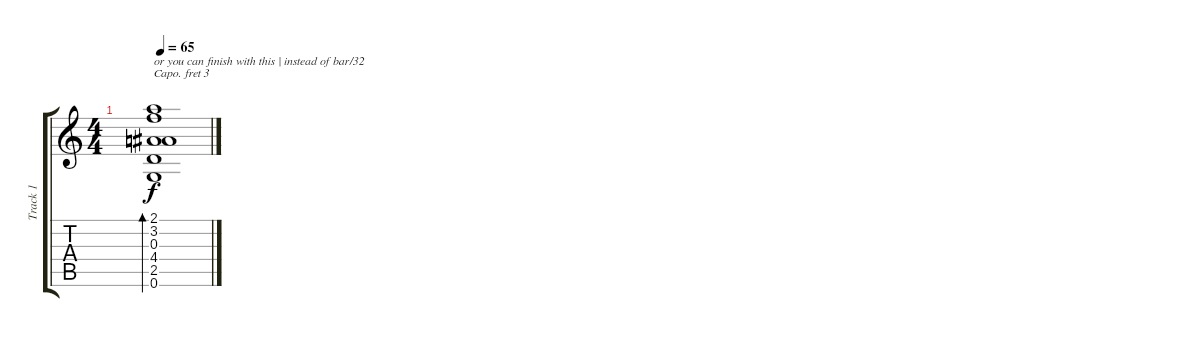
\track ("Track 1" "Track 1") {instrument acousticguitarsteel}
\staff {score tabs}
\capo 3
\tuning (E4 B3 G3 D3 A2 E2) {hide}
\ts (4 4)
\tempo 65
\clef g2
\ks c
(2.1 3.2 0.3 4.4 2.5 0.6).1{bd 480 txt "or you can finish with this | instead of bar/32" dy f}
